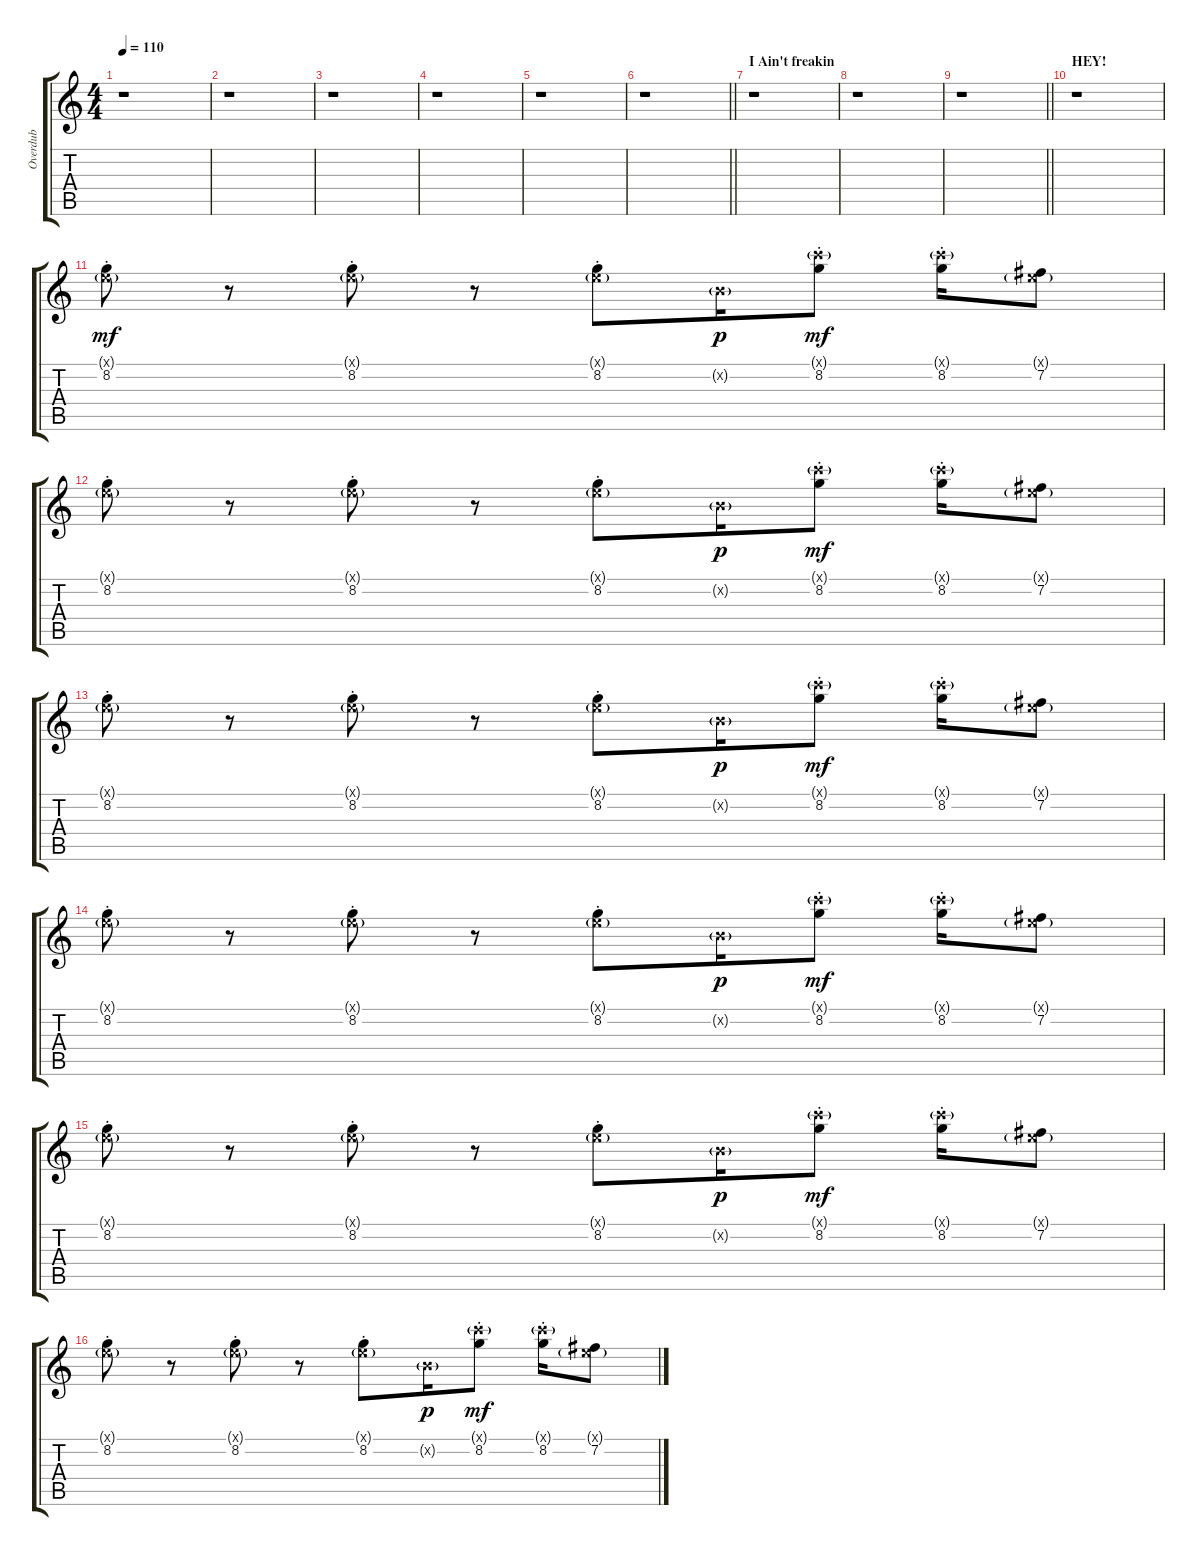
\track ("Overdub" "Overdub") {instrument overdrivenguitar}
\staff {score tabs}
\tuning (E4 B3 G3 D3 A2 E2) {hide}
\ts (4 4)
\tempo 110
\clef g2
\ks c
r.1{dy mf} |
r.1 |
r.1 |
r.1 |
r.1 |
\barLineRight lightlight
r.1 |
\section ("" "I Ain't freakin")
r.1 |
r.1 |
\barLineRight lightlight
r.1 |
\section ("" "HEY!")
r.1 |
(0.1{g x} 8.2{st}).8 r.8 (0.1{g x} 8.2{st}).8 r.8 (0.1{g x} 8.2{st}).8 0.2{g x}.16{dy p} (8.1{g x} 8.2{st}).8{dy mf} (8.1{g x} 8.2{st}).16 (0.1{g x} 7.2).8 |
(0.1{g x} 8.2{st}).8 r.8 (0.1{g x} 8.2{st}).8 r.8 (0.1{g x} 8.2{st}).8 0.2{g x}.16{dy p} (8.1{g x} 8.2{st}).8{dy mf} (8.1{g x} 8.2{st}).16 (0.1{g x} 7.2).8 |
(0.1{g x} 8.2{st}).8 r.8 (0.1{g x} 8.2{st}).8 r.8 (0.1{g x} 8.2{st}).8 0.2{g x}.16{dy p} (8.1{g x} 8.2{st}).8{dy mf} (8.1{g x} 8.2{st}).16 (0.1{g x} 7.2).8 |
(0.1{g x} 8.2{st}).8 r.8 (0.1{g x} 8.2{st}).8 r.8 (0.1{g x} 8.2{st}).8 0.2{g x}.16{dy p} (8.1{g x} 8.2{st}).8{dy mf} (8.1{g x} 8.2{st}).16 (0.1{g x} 7.2).8 |
(0.1{g x} 8.2{st}).8 r.8 (0.1{g x} 8.2{st}).8 r.8 (0.1{g x} 8.2{st}).8 0.2{g x}.16{dy p} (8.1{g x} 8.2{st}).8{dy mf} (8.1{g x} 8.2{st}).16 (0.1{g x} 7.2).8 |
(0.1{g x} 8.2{st}).8 r.8 (0.1{g x} 8.2{st}).8 r.8 (0.1{g x} 8.2{st}).8 0.2{g x}.16{dy p} (8.1{g x} 8.2{st}).8{dy mf} (8.1{g x} 8.2{st}).16 (0.1{g x} 7.2).8
